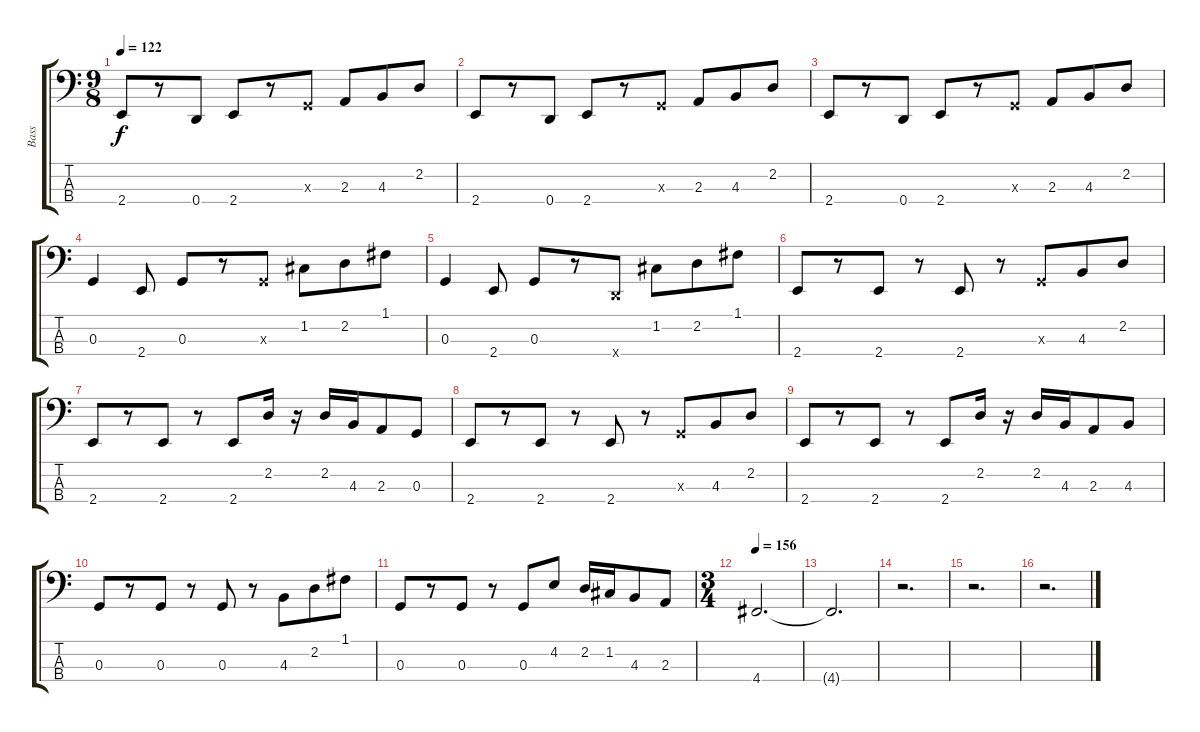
\track ("Bass" "Bass") {instrument electricbassfinger}
\staff {score tabs}
\tuning (F2 C2 G1 D1) {hide}
\ts (9 8)
\tempo 122
\clef f4
\ks c
2.4.8{dy f} r.8 0.4.8 2.4.8 r.8 0.3{x}.8 2.3.8 4.3.8 2.2.8 |
2.4.8 r.8 0.4.8 2.4.8 r.8 0.3{x}.8 2.3.8 4.3.8 2.2.8 |
2.4.8 r.8 0.4.8 2.4.8 r.8 0.3{x}.8 2.3.8 4.3.8 2.2.8 |
0.3.4 2.4.8 0.3.8 r.8 0.3{x}.8 1.2.8 2.2.8 1.1.8 |
0.3.4 2.4.8 0.3.8 r.8 0.4{x}.8 1.2.8 2.2.8 1.1.8 |
2.4.8 r.8 2.4.8 r.8 2.4.8 r.8 0.3{x}.8 4.3.8 2.2.8 |
2.4.8 r.8 2.4.8 r.8 2.4.8 2.2.16 r.16 2.2.16 4.3.16 2.3.8 0.3.8 |
2.4.8 r.8 2.4.8 r.8 2.4.8 r.8 0.3{x}.8 4.3.8 2.2.8 |
2.4.8 r.8 2.4.8 r.8 2.4.8 2.2.16 r.16 2.2.16 4.3.16 2.3.8 4.3.8 |
0.3.8 r.8 0.3.8 r.8 0.3.8 r.8 4.3.8 2.2.8 1.1.8 |
0.3.8 r.8 0.3.8 r.8 0.3.8 4.2.8 2.2.16 1.2.16 4.3.8 2.3.8 |
\ts (3 4)
\tempo 156
4.4.2{d} |
4.4{t}.2{d} |
r.2{d} |
r.2{d} |
r.2{d}
